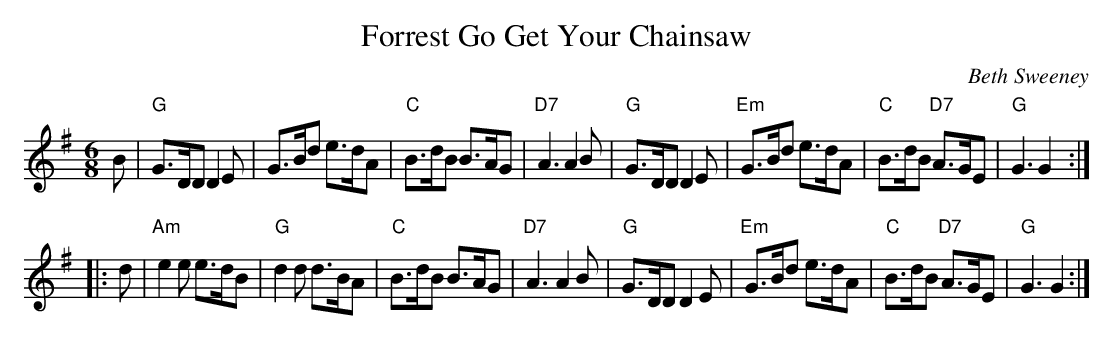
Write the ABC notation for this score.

X:1
T: Forrest Go Get Your Chainsaw
C: Beth Sweeney
M: 6/8
L: 1/8
K: G
B \
| "G"G>DD D2E | G>Bd e>dA | "C"B>dB B>AG | "D7"A3 A2B \
| "G"G>DD D2E | "Em"G>Bd e>dA | "C"B>dB "D7"A>GE | "G"G3 G2 :|
|: d \
| "Am"e2e e>dB | "G"d2d d>BA | "C"B>dB B>AG | "D7"A3 A2B \
| "G"G>DD D2E | "Em"G>Bd e>dA | "C"B>dB "D7"A>GE | "G"G3 G2 :|
